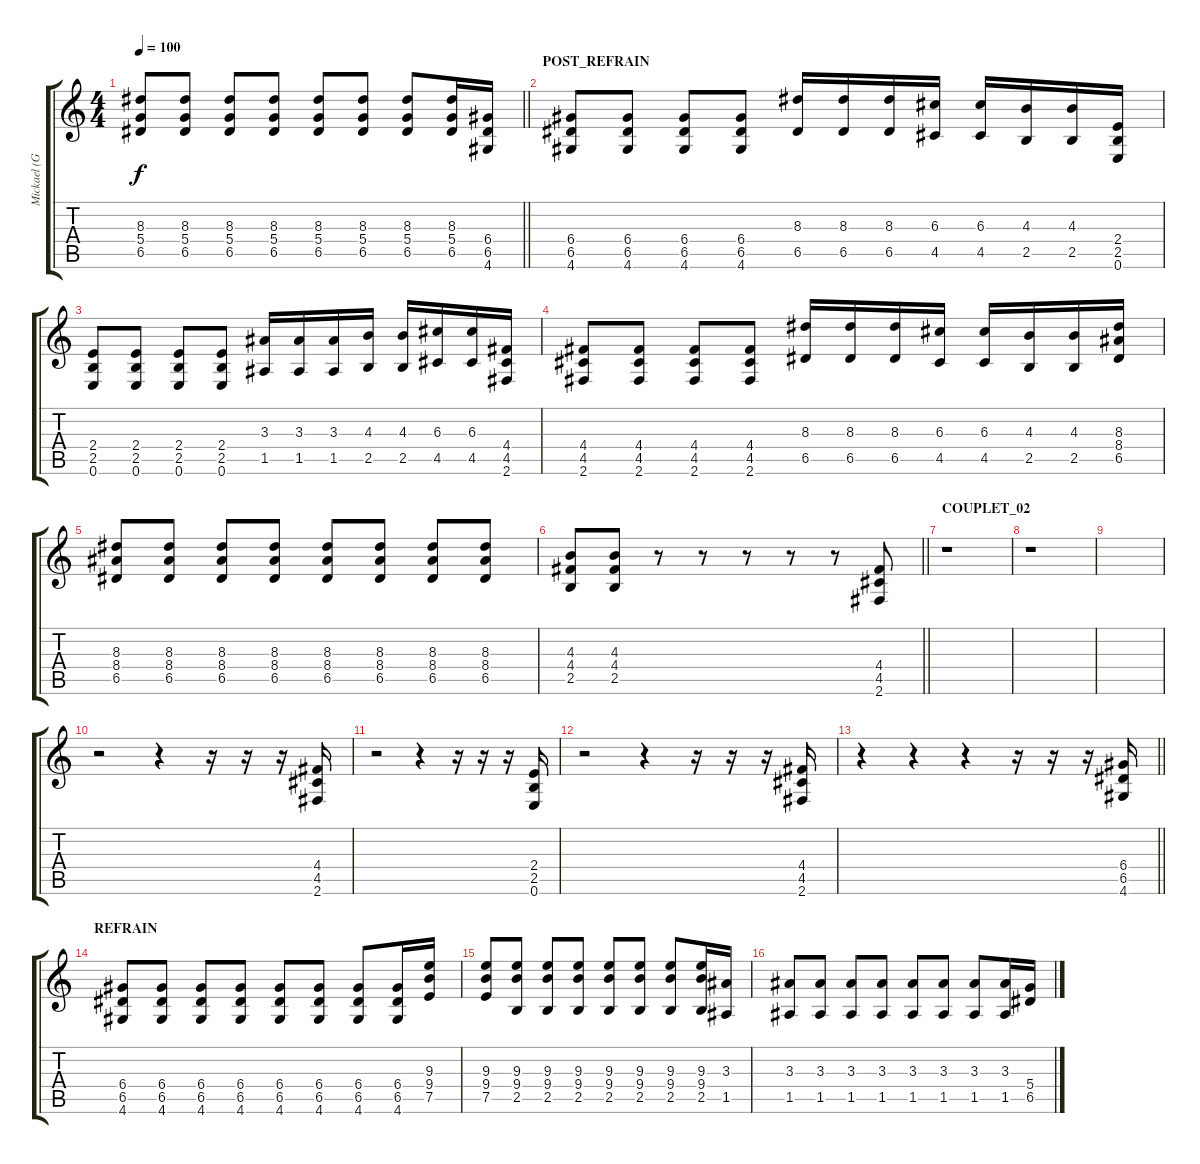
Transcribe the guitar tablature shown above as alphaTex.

\track ("Mickael (Guitare_02)" "Mickael (G") {instrument overdrivenguitar}
\staff {score tabs}
\tuning (E4 B3 G3 D3 A2 E2) {hide}
\ts (4 4)
\tempo 100
\clef g2
\barLineRight lightlight
\ks c
(8.3 5.4 6.5).8{dy f} (8.3 5.4 6.5).8 (8.3 5.4 6.5).8 (8.3 5.4 6.5).8 (8.3 5.4 6.5).8 (8.3 5.4 6.5).8 (8.3 5.4 6.5).8 (8.3 5.4 6.5).16 (6.4 6.5 4.6).16 |
\section ("" "POST_REFRAIN")
(6.4 6.5 4.6).8 (6.4 6.5 4.6).8 (6.4 6.5 4.6).8 (6.4 6.5 4.6).8 (8.3 6.5).16 (8.3 6.5).16 (8.3 6.5).16 (6.3 4.5).16 (6.3 4.5).16 (4.3 2.5).16 (4.3 2.5).16 (2.4 2.5 0.6).16 |
(2.4 2.5 0.6).8 (2.4 2.5 0.6).8 (2.4 2.5 0.6).8 (2.4 2.5 0.6).8 (3.3 1.5).16 (3.3 1.5).16 (3.3 1.5).16 (4.3 2.5).16 (4.3 2.5).16 (6.3 4.5).16 (6.3 4.5).16 (4.4 4.5 2.6).16 |
(4.4 4.5 2.6).8 (4.4 4.5 2.6).8 (4.4 4.5 2.6).8 (4.4 4.5 2.6).8 (8.3 6.5).16 (8.3 6.5).16 (8.3 6.5).16 (6.3 4.5).16 (6.3 4.5).16 (4.3 2.5).16 (4.3 2.5).16 (8.3 8.4 6.5).16 |
(8.3 8.4 6.5).8 (8.3 8.4 6.5).8 (8.3 8.4 6.5).8 (8.3 8.4 6.5).8 (8.3 8.4 6.5).8 (8.3 8.4 6.5).8 (8.3 8.4 6.5).8 (8.3 8.4 6.5).8 |
\barLineRight lightlight
(4.3 4.4 2.5).8 (4.3 4.4 2.5).8 r.8 r.8 r.8 r.8 r.8 (4.4 4.5 2.6).8 |
\section ("" "COUPLET_02")
r.1 |
r.1 |
|
r.2 r.4 r.16 r.16 r.16 (4.4 4.5 2.6).16 |
r.2 r.4 r.16 r.16 r.16 (2.4 2.5 0.6).16 |
r.2 r.4 r.16 r.16 r.16 (4.4 4.5 2.6).16 |
\barLineRight lightlight
r.4 r.4 r.4 r.16 r.16 r.16 (6.4 6.5 4.6).16 |
\section ("" "REFRAIN")
(6.4 6.5 4.6).8 (6.4 6.5 4.6).8 (6.4 6.5 4.6).8 (6.4 6.5 4.6).8 (6.4 6.5 4.6).8 (6.4 6.5 4.6).8 (6.4 6.5 4.6).8 (6.4 6.5 4.6).16 (9.3 9.4 7.5).16 |
(9.3 9.4 7.5).8 (9.3 9.4 2.5).8 (9.3 9.4 2.5).8 (9.3 9.4 2.5).8 (9.3 9.4 2.5).8 (9.3 9.4 2.5).8 (9.3 9.4 2.5).8 (9.3 9.4 2.5).16 (3.3 1.5).16 |
(3.3 1.5).8 (3.3 1.5).8 (3.3 1.5).8 (3.3 1.5).8 (3.3 1.5).8 (3.3 1.5).8 (3.3 1.5).8 (3.3 1.5).16 (5.4 6.5).16
